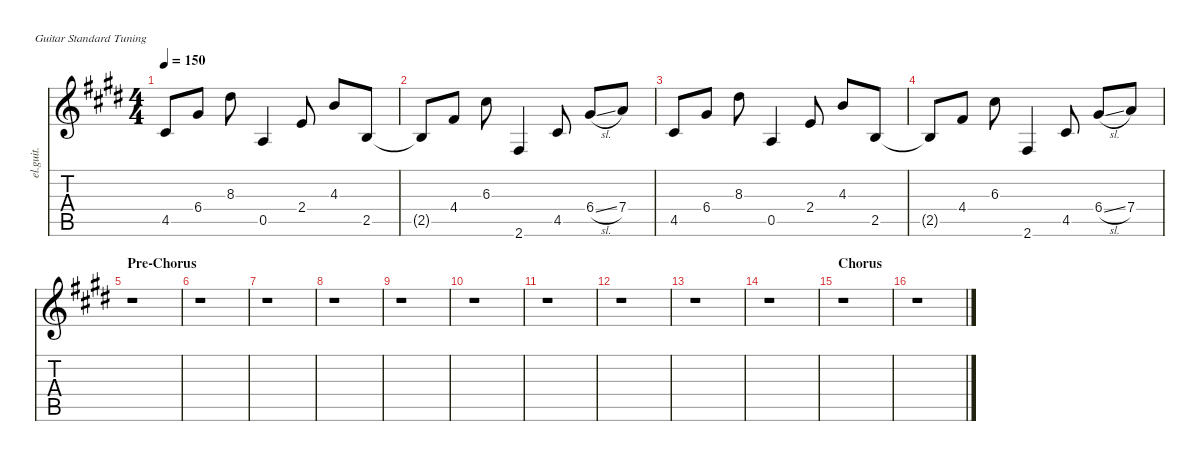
\defaultSystemsLayout 4
\hideDynamics
\bracketExtendMode nobrackets
\otherSystemsTrackNameOrientation horizontal
\track ("Guitar III - A. Summers" "el.guit.") {instrument electricguitarclean}
\staff {score tabs}
\tuning (E4 B3 G3 D3 A2 E2)
\ts (4 4)
\tempo 150
\clef g2
\ks c#minor
4.5{acc #}.8{dy mf beam Up} 6.4{acc #}.8{beam Up} 8.3{acc #}.8{beam Down} 0.5{acc forcenatural}.4{beam Up} 2.4{acc forcenatural}.8{beam Up} 4.3{acc forcenatural}.8{beam Up} 2.5{acc forcenatural}.8{beam Up} |
2.5{t acc forcenatural}.8{beam Up} 4.4{acc #}.8{beam Up} 6.3{acc #}.8{beam Down} 2.6{acc #}.4{beam Up} 4.5{acc #}.8{beam Up} 6.4{sl acc #}.8{beam Up} 7.4{acc forcenatural}.8{beam Up} |
4.5{acc #}.8{beam Up} 6.4{acc #}.8{beam Up} 8.3{acc #}.8{beam Down} 0.5{acc forcenatural}.4{beam Up} 2.4{acc forcenatural}.8{beam Up} 4.3{acc forcenatural}.8{beam Up} 2.5{acc forcenatural}.8{beam Up} |
2.5{t acc forcenatural}.8{beam Up} 4.4{acc #}.8{beam Up} 6.3{acc #}.8{beam Down} 2.6{acc #}.4{beam Up} 4.5{acc #}.8{beam Up} 6.4{sl acc #}.8{beam Up} 7.4{acc forcenatural}.8{beam Up} |
\section ("" "Pre-Chorus")
r.1{beam Down} |
r.1{beam Down} |
r.1{beam Down} |
r.1{beam Down} |
r.1{beam Down} |
r.1{beam Down} |
r.1{beam Down} |
r.1{beam Down} |
r.1{beam Down} |
r.1{beam Down} |
\section ("" "Chorus")
r.1{beam Down} |
r.1{beam Down}
